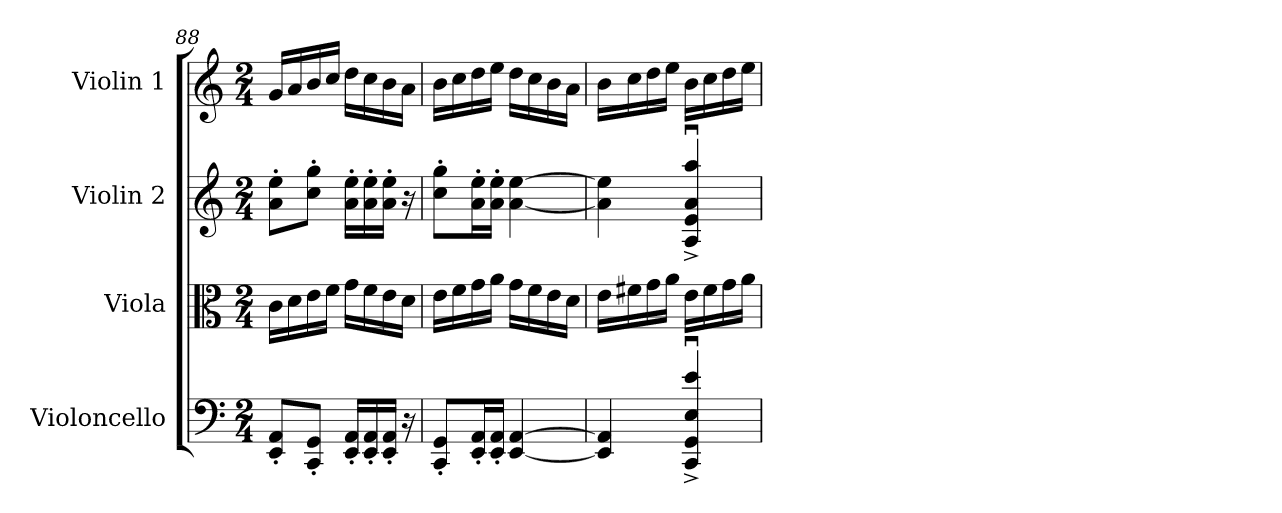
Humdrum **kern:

**kern	**kern	**kern	**kern
*part4	*part3	*part2	*part1
*staff4	*staff3	*staff2	*staff1
*I"Violoncello	*I"Viola	*I"Violin 2	*I"Violin 1
*I'Vc	*I'Vla	*I'Vln	*I'Vln
*clefF4	*clefC3	*clefG2	*clefG2
*k[]	*k[]	*k[]	*k[]
*M2/4	*M2/4	*M2/4	*M2/4
=88	=88	=88	=88
8EE/' 8AA/'L	16c\LL	8a\' 8ee\'L	16g/LL
.	16d\	.	16a/
8CC/' 8GG/'J	16e\	8cc\' 8gg\'J	16b/
.	16f\JJ	.	16cc/JJ
16EE/' 16AA/'LL	16g\LL	16a\' 16ee\'LL	16dd\LL
16EE/' 16AA/'	16f\	16a\' 16ee\'	16cc\
16EE/' 16AA/'JJ	16e\	16a\' 16ee\'JJ	16b\
16r	16d\JJ	16r	16a\JJ
=89	=89	=89	=89
8CC/' 8GG/'L	16e\LL	8cc\' 8gg\'L	16b\LL
.	16f\	.	16cc\
16EE/' 16AA/'L	16g\	16a\' 16ee\'L	16dd\
16EE/' 16AA/'JJ	16a\JJ	16a\' 16ee\'JJ	16ee\JJ
[4EE/ [4AA/	16g\LL	[4a\ [4ee\	16dd\LL
.	16f\	.	16cc\
.	16e\	.	16b\
.	16d\JJ	.	16a\JJ
=90	=90	=90	=90
4EE/] 4AA/]	16e\LL	4a\] 4ee\]	16b\LL
.	16f#X\	.	16cc\
.	16g\	.	16dd\
.	16a\JJ	.	16ee\JJ
4CC/u^ 4GG/u^ 4E/u^ 4e/u^	16e\LL	4A/u^ 4e/u^ 4a/u^ 4aa/u^	16b\LL
.	16f#\	.	16cc\
.	16g\	.	16dd\
.	16a\JJ	.	16ee\JJ
=	=	=	=
*-	*-	*-	*-
